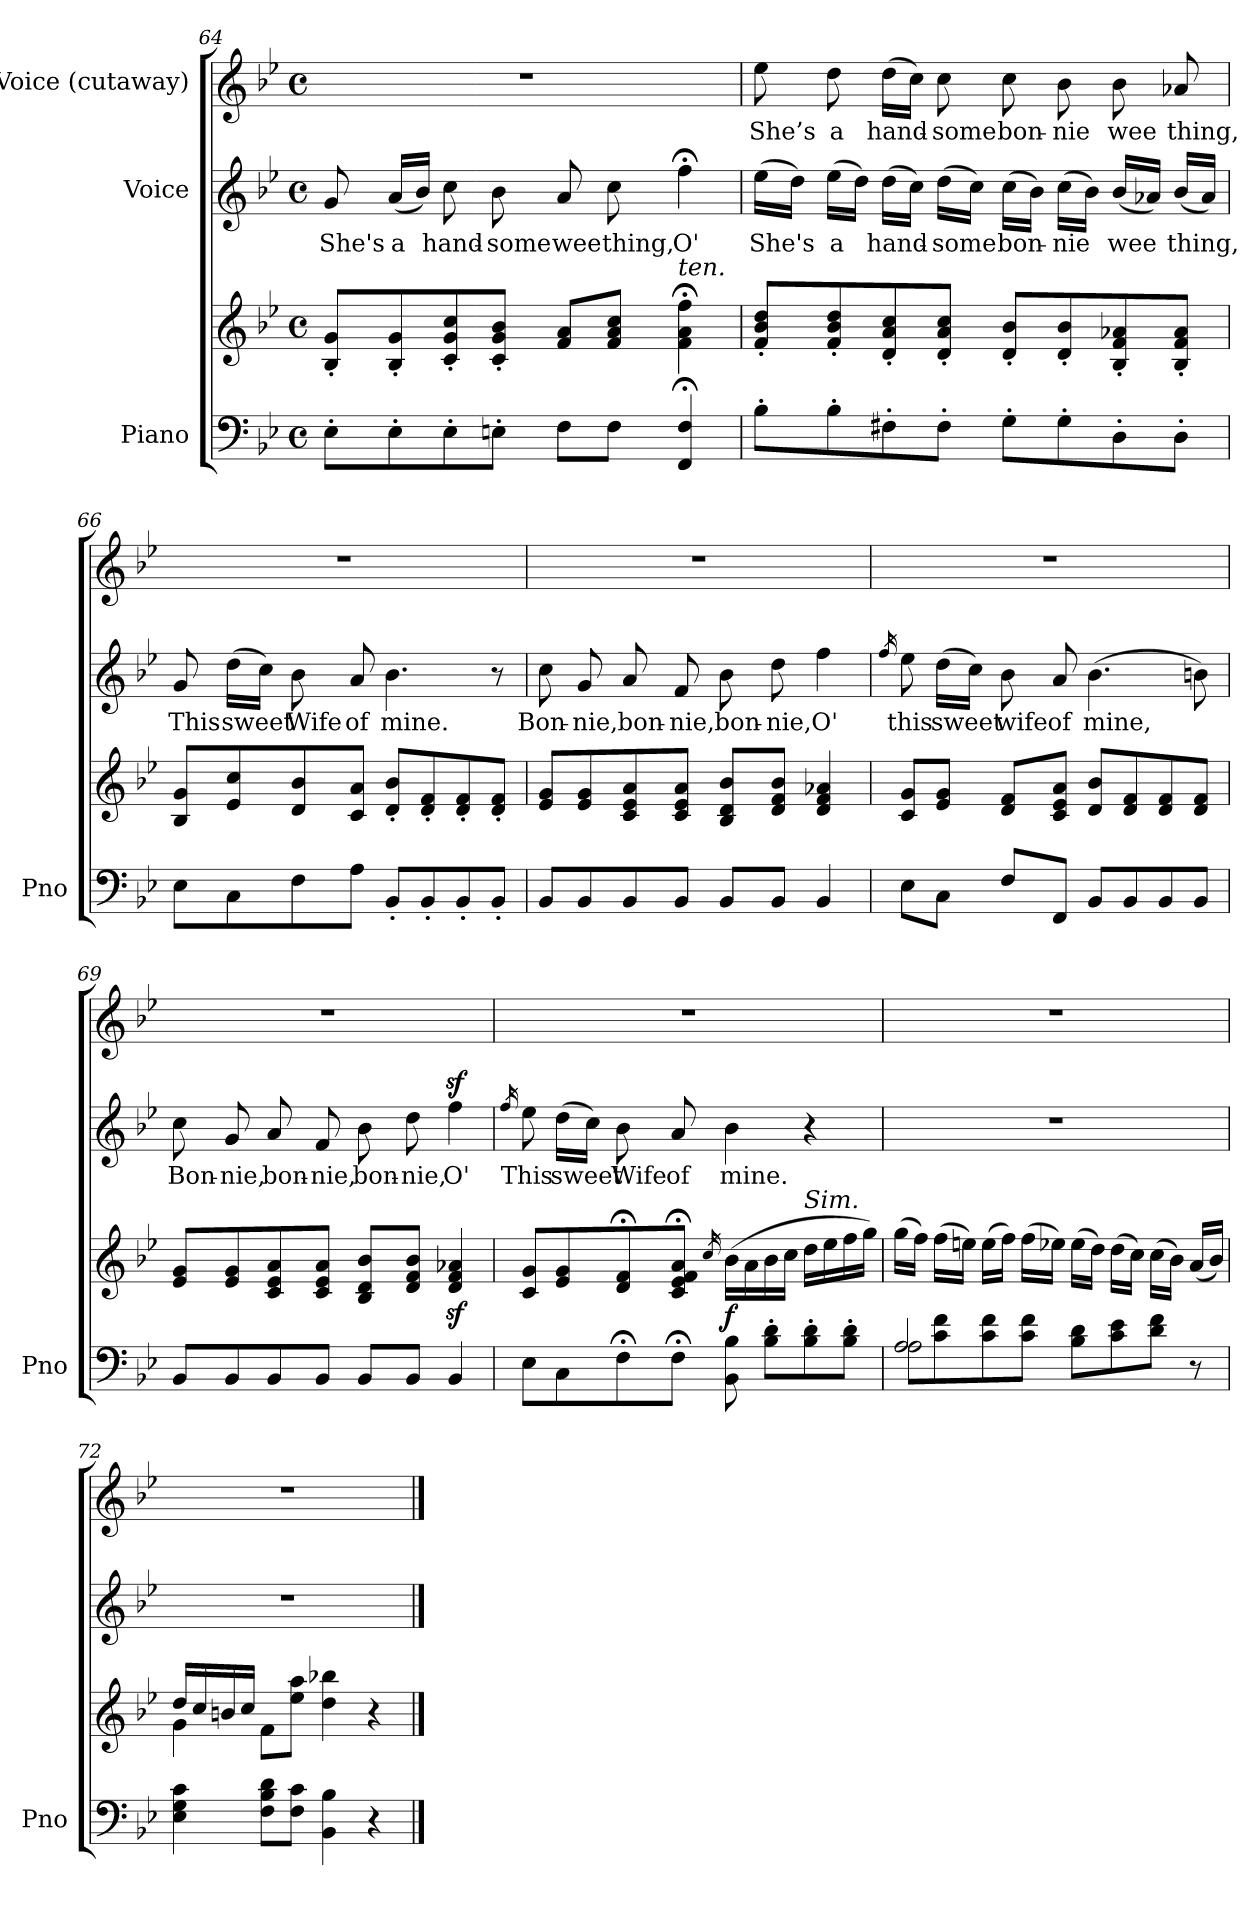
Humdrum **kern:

**kern	**kern	**dynam	**kern	**text	**kern	**text
*part3	*part3	*part3	*part2	*part2	*part1	*part1
*staff4	*staff3	*staff3/4	*staff2	*staff2	*staff1	*staff1
*I"Piano	*	*	*I"Voice	*	*I"Voice (cutaway)	*
*I'Pno	*	*	*	*	*	*
*clefF4	*clefG2	*	*clefG2	*	*clefG2	*
*k[b-e-]	*k[b-e-]	*	*k[b-e-]	*	*k[b-e-]	*
*M4/4	*M4/4	*	*M4/4	*	*M4/4	*
*met(c)	*met(c)	*	*met(c)	*	*met(c)	*
=64	=64	=64	=64	=64	=64	=64
8E-'\L	8B-/' 8g/'L	.	8g/	She's	1r	.
8E-'\	8B-/' 8g/'	.	(16a/LL	a	.	.
.	.	.	16b-/JJ)	.	.	.
8E-'\	8c/' 8g/' 8cc/'	.	8cc\	hand-	.	.
8En'\J	8c/' 8g/' 8b-/'J	.	8b-\	-some	.	.
8F\L	8f/ 8a/L	.	8a/	wee	.	.
8F\J	8f/ 8a/ 8cc/J	.	8cc\	thing,	.	.
!	!LO:TX:i:t=ten.	!	!	!	!	!
4FF/;< 4F/;<	4f\;< 4a\;< 4ff\;<	.	4ff;<\	O'	.	.
=65	=65	=65	=65	=65	=65	=65
!	!	!LO:DY:b	!	!	!	!
!	!	!LO:DY:n=1:b	!	!	!	!
8B-'\L	8f/' 8b-/' 8dd/'L	p other-dynamics	(16ee-\LL	She's	8ee-\	She’s
.	.	.	16dd\JJ)	.	.	.
8B-'\	8f/' 8b-/' 8dd/'	.	(16ee-\LL	a	8dd\	a
.	.	.	16dd\JJ)	.	.	.
8F#X'\	8d/' 8a/' 8cc/'	.	(16dd\LL	hand-	(16dd\LL	hand-
.	.	.	16cc\JJ)	.	16cc\JJ)	.
8F#'\J	8d/' 8a/' 8cc/'J	.	(16dd\LL	-some	8cc\	-some
.	.	.	16cc\JJ)	.	.	.
8G'\L	8d/' 8b-/'L	.	(16cc\LL	bon-	8cc\	bon-
.	.	.	16b-\JJ)	.	.	.
8G'\	8d/' 8b-/'	.	(16cc\LL	-nie	8b-\	-nie
.	.	.	16b-\JJ)	.	.	.
8D'\	8B-/' 8f/' 8a-X/'	.	(16b-/LL	wee	8b-\	wee
.	.	.	16a-X/JJ)	.	.	.
8D'\J	8B-/' 8f/' 8a-/'J	.	(16b-/LL	thing,	8a-X/	thing,
.	.	.	16a-/JJ)	.	.	.
=66	=66	=66	=66	=66	=66	=66
8E-\L	8B-/ 8g/L	.	8g/	This	1r	.
8C\	8e-/ 8cc/	.	(16dd\LL	sweet	.	.
.	.	.	16cc\JJ)	.	.	.
8F\	8d/ 8b-/	.	8b-\	Wife	.	.
8A\J	8c/ 8a/J	.	8a/	of	.	.
8BB-'/L	8d/' 8b-/'L	.	4.b-\	mine.	.	.
8BB-'/	8d/' 8f/'	.	.	.	.	.
8BB-'/	8d/' 8f/'	.	.	.	.	.
8BB-'/J	8d/' 8f/'J	.	8r	.	.	.
=67	=67	=67	=67	=67	=67	=67
8BB-/L	8e-/ 8g/L	.	8cc\	Bon-	1r	.
8BB-/	8e-/ 8g/	.	8g/	-nie,	.	.
8BB-/	8c/ 8e-/ 8a/	.	8a/	bon-	.	.
8BB-/J	8c/ 8e-/ 8a/J	.	8f/	-nie,	.	.
8BB-/L	8B-/ 8d/ 8b-/L	.	8b-\	bon-	.	.
8BB-/J	8d/ 8f/ 8b-/J	.	8dd\	-nie,	.	.
4BB-/	4d/ 4f/ 4a-X/	.	4ff\	O'	.	.
=68	=68	=68	=68	=68	=68	=68
.	.	.	16qff/	.	.	.
8E-\L	8c/ 8g/L	.	8ee-\	this	1r	.
8C\J	8e-/ 8g/J	.	(16dd\LL	sweet	.	.
.	.	.	16cc\JJ)	.	.	.
8F/L	8d/ 8f/L	.	8b-\	wife	.	.
8FF/J	8c/ 8e-/ 8a/J	.	8a/	of	.	.
8BB-/L	8d/ 8b-/L	.	(4.b-\	mine,	.	.
8BB-/	8d/ 8f/	.	.	.	.	.
8BB-/	8d/ 8f/	.	.	.	.	.
8BB-/J	8d/ 8f/J	.	8bn\)	.	.	.
=69	=69	=69	=69	=69	=69	=69
8BB-/L	8e-/ 8g/L	.	8cc\	Bon-	1r	.
8BB-/	8e-/ 8g/	.	8g/	-nie,	.	.
8BB-/	8c/ 8e-/ 8a/	.	8a/	bon-	.	.
8BB-/J	8c/ 8e-/ 8a/J	.	8f/	-nie,	.	.
8BB-/L	8B-/ 8d/ 8b-/L	.	8b-\	bon-	.	.
8BB-/J	8d/ 8f/ 8b-/J	.	8dd\	-nie,	.	.
4BB-/	4d/z< 4f/z< 4a-X/z<	.	4ffz>\	O'	.	.
=70	=70	=70	=70	=70	=70	=70
.	.	.	16qff/	.	.	.
8E-\L	8c/ 8g/L	.	8ee-\	This	1r	.
8C\	8e-/ 8g/	.	(16dd\LL	sweet	.	.
.	.	.	16cc\JJ)	.	.	.
8F;<\	8d/; 8f/;	.	8b-\	Wife	.	.
8F;<\J	8c/; 8e-/; 8f/; 8a/;J	.	8a/	of	.	.
.	16qcc/	.	.	.	.	.
!	!	!LO:DY:b	!	!	!	!
8BB-\ 8B-\	(16b-\LL	f	4b-\	mine.	.	.
.	16a\	.	.	.	.	.
8B-\' 8d\'L	16b-\	.	.	.	.	.
.	16cc\JJ	.	.	.	.	.
!	!LO:TX:i:t=Sim.	!	!	!	!	!
8B-\' 8d\'	16dd\LL	.	4r	.	.	.
.	16ee-\	.	.	.	.	.
8B-\' 8d\'J	16ff\	.	.	.	.	.
.	16gg\JJ)	.	.	.	.	.
=71	=71	=71	=71	=71	=71	=71
*^	*	*	*	*	*	*
!	!LO:N:head=open	!	!	!	!	!	!
2A/	8A\L	(16gg\LL	.	1r	.	1r	.
.	.	16ff\JJ)	.	.	.	.	.
.	8c\ 8f\	(16ff\LL	.	.	.	.	.
.	.	16een\JJ)	.	.	.	.	.
.	8c\ 8f\	(16ee\LL	.	.	.	.	.
.	.	16ff\JJ)	.	.	.	.	.
.	8c\ 8f\J	(16ff\LL	.	.	.	.	.
.	.	16ee-X\JJ)	.	.	.	.	.
2ryy	8B-\ 8d\L	(16ee-\LL	.	.	.	.	.
.	.	16dd\JJ)	.	.	.	.	.
.	8c\ 8e-\	(16dd\LL	.	.	.	.	.
.	.	16cc\JJ)	.	.	.	.	.
.	8d\ 8f\J	(16cc\LL	.	.	.	.	.
.	.	16b-\JJ)	.	.	.	.	.
.	8r	(16a/LL	.	.	.	.	.
.	.	16b-/JJ)	.	.	.	.	.
*v	*v	*	*	*	*	*	*
=72	=72	=72	=72	=72	=72	=72
*	*^	*	*	*	*	*
4E-\ 4G\ 4c\	16dd/LL	4g\	.	1r	.	1r	.
.	16cc/	.	.	.	.	.	.
.	16bn/	.	.	.	.	.	.
.	16cc/JJ	.	.	.	.	.	.
8F\ 8B-\ 8d\L	8f\L	2.ryy	.	.	.	.	.
8F\ 8c\J	8ee-\ 8aa\J	.	.	.	.	.	.
4BB-\ 4B-\	4dd\ 4bb-X\	.	.	.	.	.	.
4r	4r	.	.	.	.	.	.
*	*v	*v	*	*	*	*	*
==	==	==	==	==	==	==
*-	*-	*-	*-	*-	*-	*-
